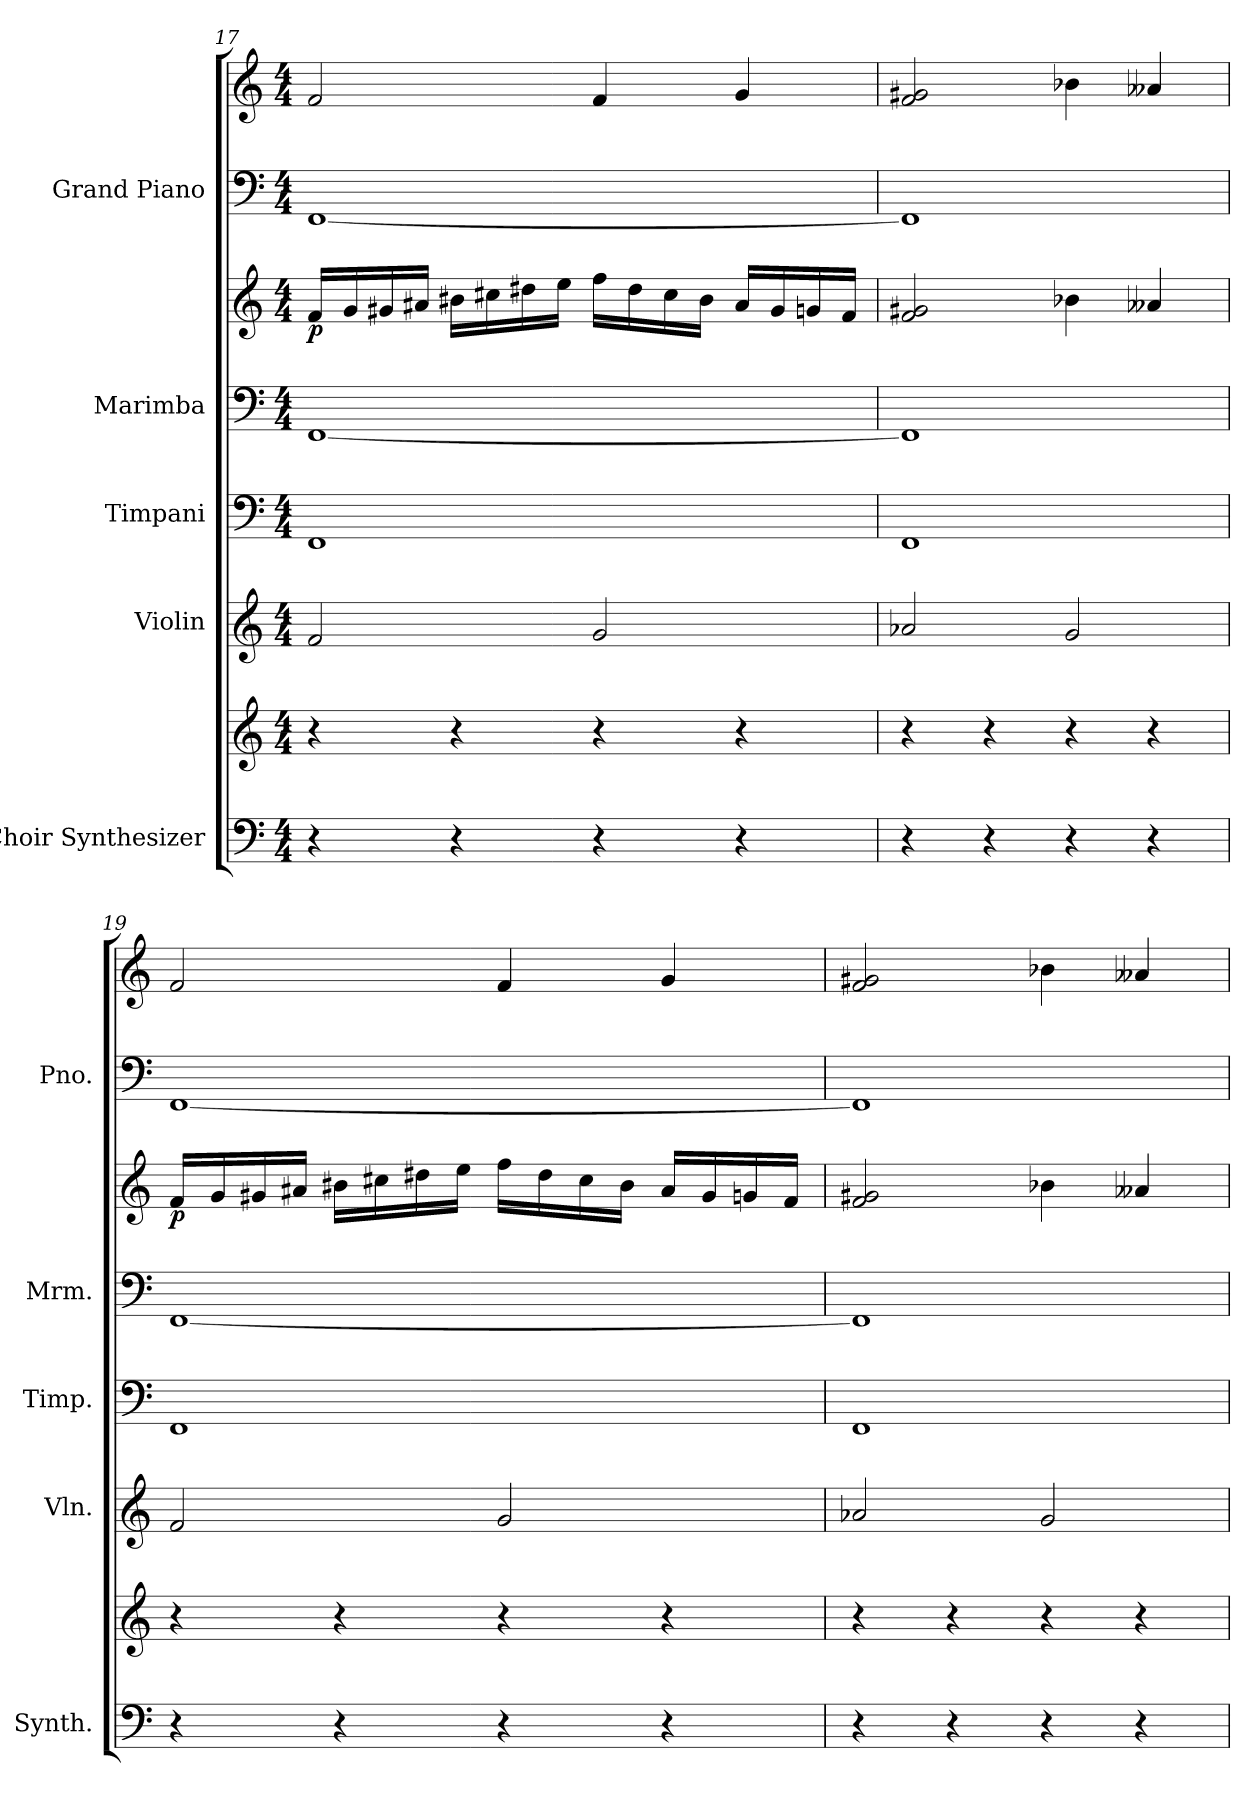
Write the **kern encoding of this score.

**kern	**kern	**kern	**kern	**kern	**kern	**dynam	**kern	**kern
*part5	*part5	*part4	*part3	*part2	*part2	*part2	*part1	*part1
*staff8	*staff7	*staff6	*staff5	*staff4	*staff3	*staff3/4	*staff2	*staff1
*I"Choir Synthesizer	*	*I"Violin	*I"Timpani	*I"Marimba	*	*	*I"Grand Piano	*
*I'Synth.	*	*I'Vln.	*I'Timp.	*I'Mrm.	*	*	*I'Pno.	*
*clefF4	*clefG2	*clefG2	*clefF4	*clefF4	*clefG2	*	*clefF4	*clefG2
*k[]	*k[]	*k[]	*k[]	*k[]	*k[]	*	*k[]	*k[]
*M4/4	*M4/4	*M4/4	*M4/4	*M4/4	*M4/4	*	*M4/4	*M4/4
=17	=17	=17	=17	=17	=17	=17	=17	=17
!	!	!	!	!	!	!LO:DY:b	!	!
4r	4r	2f	1FF	[1FF	16fLL	p	[1FF	2f
.	.	.	.	.	16g	.	.	.
.	.	.	.	.	16g#X	.	.	.
.	.	.	.	.	16a#XJJ	.	.	.
4r	4r	.	.	.	16b#XLL	.	.	.
.	.	.	.	.	16cc#X	.	.	.
.	.	.	.	.	16dd#X	.	.	.
.	.	.	.	.	16eeJJ	.	.	.
4r	4r	2g	.	.	16ffLL	.	.	4f
.	.	.	.	.	16dd#	.	.	.
.	.	.	.	.	16cc#	.	.	.
.	.	.	.	.	16b#JJ	.	.	.
4r	4r	.	.	.	16a#LL	.	.	4g
.	.	.	.	.	16g#	.	.	.
.	.	.	.	.	16gn	.	.	.
.	.	.	.	.	16fJJ	.	.	.
=18	=18	=18	=18	=18	=18	=18	=18	=18
4r	4r	2a-X	1FF	1FF]	2g#X 2f	.	1FF]	2g#X 2f
4r	4r	.	.	.	.	.	.	.
4r	4r	2g	.	.	4b-X	.	.	4b-X
4r	4r	.	.	.	4a--X	.	.	4a--X
=19	=19	=19	=19	=19	=19	=19	=19	=19
!	!	!	!	!	!	!LO:DY:b	!	!
4r	4r	2f	1FF	[1FF	16fLL	p	[1FF	2f
.	.	.	.	.	16g	.	.	.
.	.	.	.	.	16g#X	.	.	.
.	.	.	.	.	16a#XJJ	.	.	.
4r	4r	.	.	.	16b#XLL	.	.	.
.	.	.	.	.	16cc#X	.	.	.
.	.	.	.	.	16dd#X	.	.	.
.	.	.	.	.	16eeJJ	.	.	.
4r	4r	2g	.	.	16ffLL	.	.	4f
.	.	.	.	.	16dd#	.	.	.
.	.	.	.	.	16cc#	.	.	.
.	.	.	.	.	16b#JJ	.	.	.
4r	4r	.	.	.	16a#LL	.	.	4g
.	.	.	.	.	16g#	.	.	.
.	.	.	.	.	16gn	.	.	.
.	.	.	.	.	16fJJ	.	.	.
=20	=20	=20	=20	=20	=20	=20	=20	=20
4r	4r	2a-X	1FF	1FF]	2g#X 2f	.	1FF]	2g#X 2f
4r	4r	.	.	.	.	.	.	.
4r	4r	2g	.	.	4b-X	.	.	4b-X
4r	4r	.	.	.	4a--X	.	.	4a--X
=	=	=	=	=	=	=	=	=
*-	*-	*-	*-	*-	*-	*-	*-	*-
